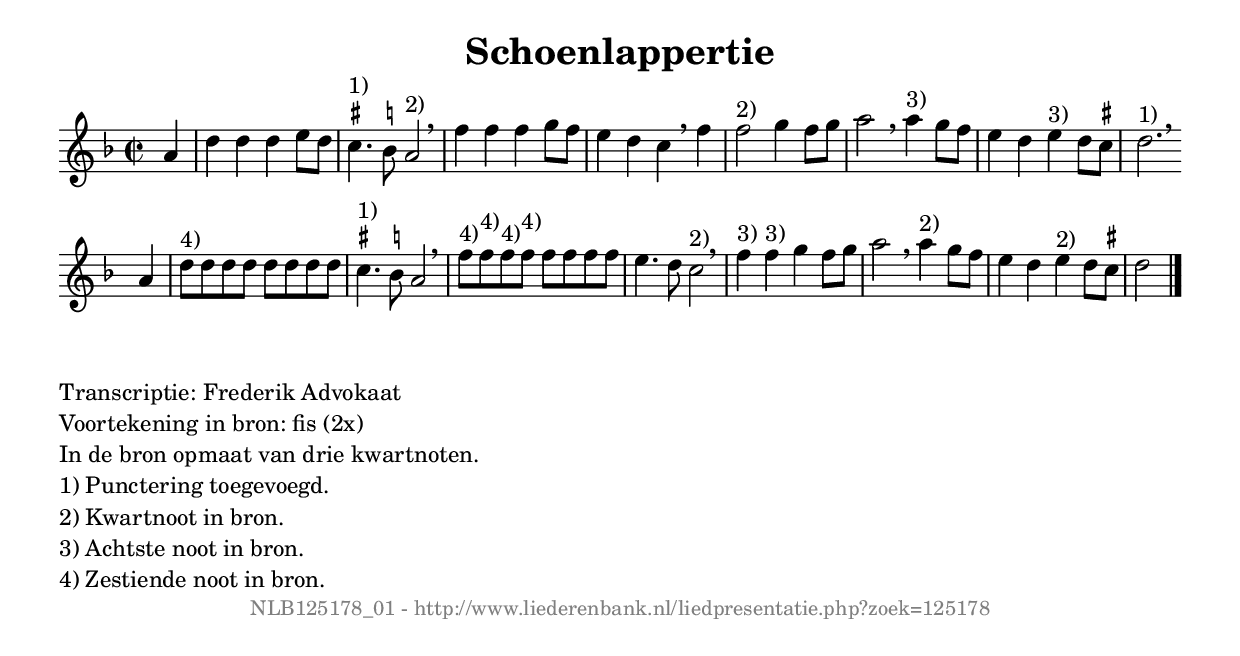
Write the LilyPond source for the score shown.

%
% produced by wce2krn 1.64 (7 June 2014)
%
\version"2.16"
#(append! paper-alist '(("long" . (cons (* 210 mm) (* 2000 mm)))))
#(set-default-paper-size "long")
sb = {\breathe}
mBreak = {\breathe }
bBreak = {\breathe }
x = {\once\override NoteHead #'style = #'cross }
gl=\glissando
itime={\override Staff.TimeSignature #'stencil = ##f }
ficta = {\once\set suggestAccidentals = ##t}
fine = {\once\override Score.RehearsalMark #'self-alignment-X = #1 \mark \markup {\italic{Fine}}}
dc = {\once\override Score.RehearsalMark #'self-alignment-X = #1 \mark \markup {\italic{D.C.}}}
dcf = {\once\override Score.RehearsalMark #'self-alignment-X = #1 \mark \markup {\italic{D.C. al Fine}}}
dcc = {\once\override Score.RehearsalMark #'self-alignment-X = #1 \mark \markup {\italic{D.C. al Coda}}}
ds = {\once\override Score.RehearsalMark #'self-alignment-X = #1 \mark \markup {\italic{D.S.}}}
dsf = {\once\override Score.RehearsalMark #'self-alignment-X = #1 \mark \markup {\italic{D.S. al Fine}}}
dsc = {\once\override Score.RehearsalMark #'self-alignment-X = #1 \mark \markup {\italic{D.S. al Coda}}}
pv = {\set Score.repeatCommands = #'((volta "1"))}
sv = {\set Score.repeatCommands = #'((volta "2"))}
tv = {\set Score.repeatCommands = #'((volta "3"))}
qv = {\set Score.repeatCommands = #'((volta "4"))}
xv = {\set Score.repeatCommands = #'((volta #f))}
\header{ tagline = ""
title = "Schoenlappertie"
}
\score {{
\key d \minor
\relative g'
{
\set melismaBusyProperties = #'()
\partial 32*8
\time 2/2
\tempo 4=120
\override Score.MetronomeMark #'transparent = ##t
\override Score.RehearsalMark #'break-visibility = #(vector #t #t #f)
a4 | d d d e8 d \ficta cis4.^"1)" \ficta b8 a2^"2)" \sb f'4 f f g8 f e4 d c \mBreak
f4 | f2^"2)" g4 f8 g a2 \sb a4^"3)" g8 f e4 d e^"3)" d8 \ficta cis d2.^"1)" \bar ":|" \bBreak
a4 | d8^"4)" d d d d8 d d d \ficta cis4.^"1)" \ficta b8 a2 \sb f'8^"4)" f^"4)" f^"4)" f^"4)" f8 f f f e4. d8 c2^"2)" \mBreak \bar "|"
f4^"3)" f^"3)" g4 f8 g a2 \sb a4^"2)" g8 f e4 d e^"2)" d8 \ficta cis d2 \bar "|."
 }}
 \midi { }
 \layout {
            indent = 0.0\cm
}
}
\markup { \wordwrap-string #" 
Transcriptie: Frederik Advokaat

Voortekening in bron: fis (2x)

In de bron opmaat van drie kwartnoten.

1) Punctering toegevoegd.

2) Kwartnoot in bron.

3) Achtste noot in bron.

4) Zestiende noot in bron.
"}
\markup { \vspace #0 } \markup { \with-color #grey \fill-line { \center-column { \smaller "NLB125178_01 - http://www.liederenbank.nl/liedpresentatie.php?zoek=125178" } } }
